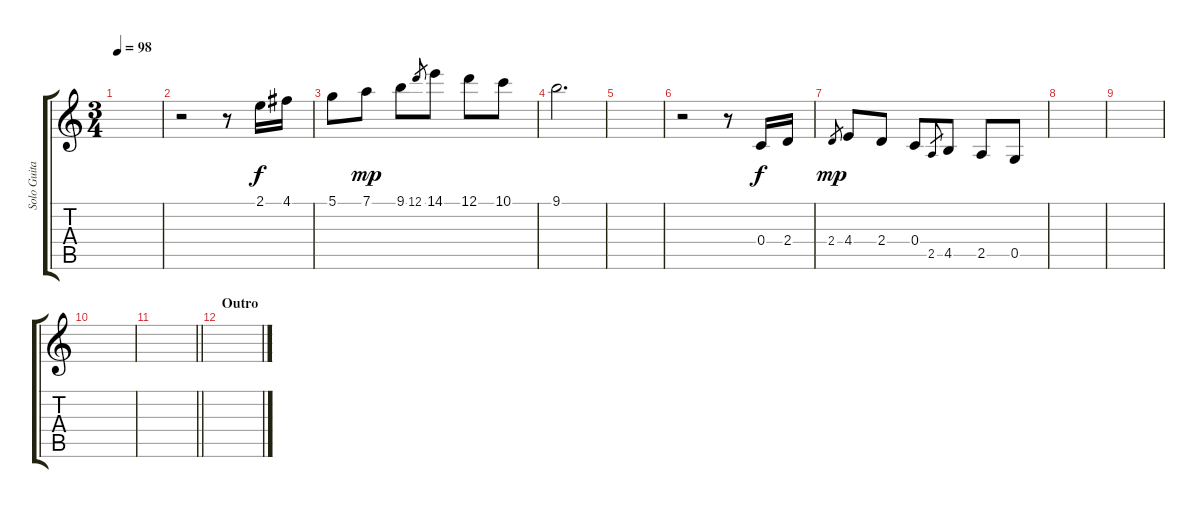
\track ("Solo Guitar" "Solo Guita") {instrument acousticguitarsteel}
\staff {score tabs}
\tuning (D4 A3 F3 C3 G2 C2) {hide}
\ts (3 4)
\tempo 98
\clef g2
\ks c
|
r.2 r.8 2.1.16{dy f} 4.1.16 |
5.1.8 7.1.8{dy mp} 9.1.8 12.1.8{gr} 14.1.8 12.1.8 10.1.8 |
9.1.2{d} |
|
r.2 r.8 0.4.16{dy f} 2.4.16 |
2.4.8{gr dy mp} 4.4.8 2.4.8 0.4.8 2.5.8{gr} 4.5.8 2.5.8 0.5.8 |
|
|
|
\barLineRight lightlight
|
\section ("" "Outro")
